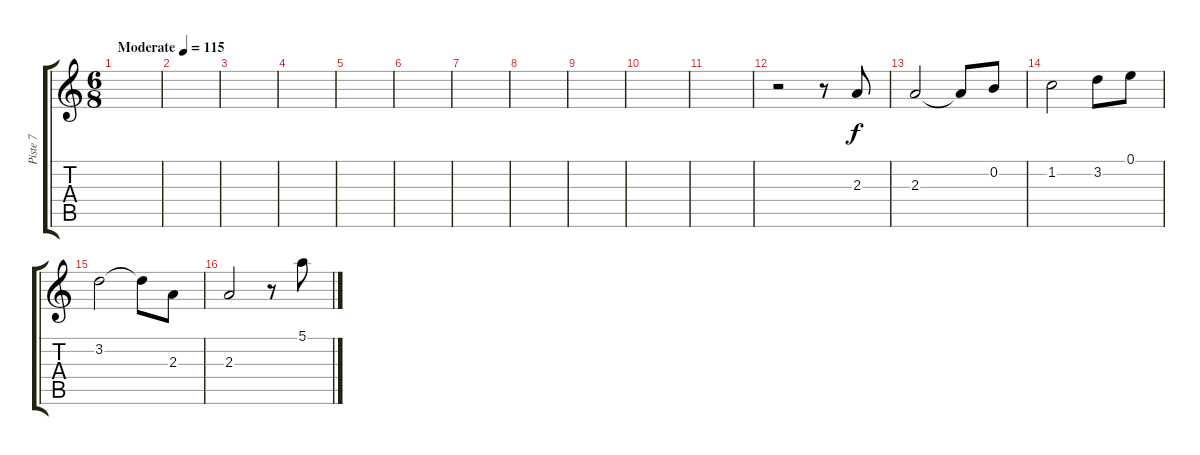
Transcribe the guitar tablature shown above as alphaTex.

\track ("Piste 7" "Piste 7") {mute instrument acousticguitarsteel}
\staff {score tabs}
\tuning (E4 B3 G3 D3 A2 E2) {hide}
\ts (6 8)
\tempo (115 "Moderate")
\clef g2
\ks c
|
|
|
|
|
|
|
|
|
|
|
r.2 r.8 2.3.8 |
2.3.2 2.3{t}.8 0.2.8 |
1.2.2 3.2.8 0.1.8 |
3.2.2 3.2{t}.8 2.3.8 |
2.3.2 r.8 5.1.8
